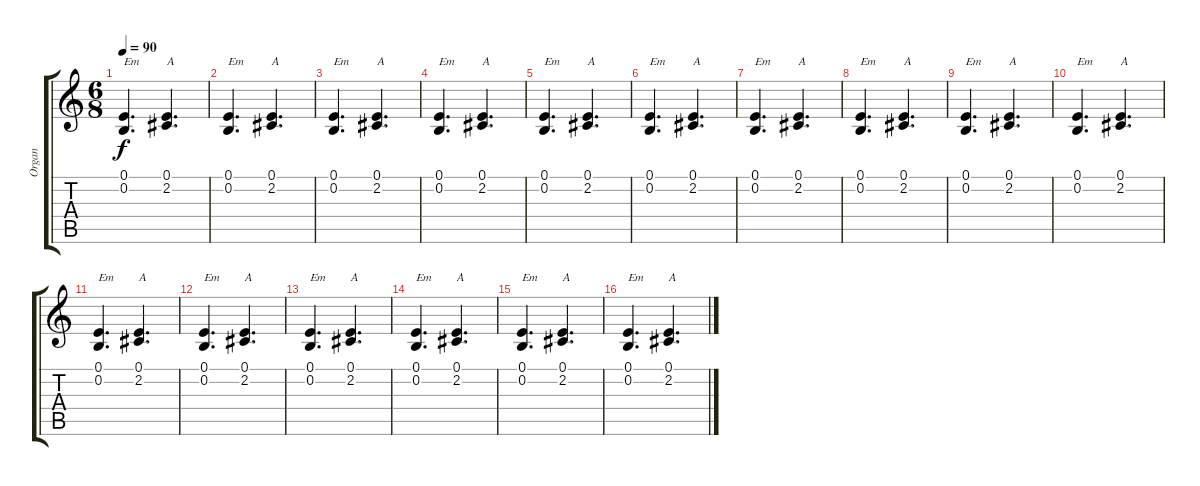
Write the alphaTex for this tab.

\track ("Organ" "Organ") {instrument percussiveorgan}
\staff {score tabs}
\tuning (E4 B3 G3 D3 A2 E2) {hide}
\ts (6 8)
\tempo 90
\clef g2
\ks c
(0.1 0.2).4{d txt "Em" dy f} (0.1 2.2).4{d txt "A"} |
(0.1 0.2).4{d txt "Em"} (0.1 2.2).4{d txt "A"} |
(0.1 0.2).4{d txt "Em"} (0.1 2.2).4{d txt "A"} |
(0.1 0.2).4{d txt "Em"} (0.1 2.2).4{d txt "A"} |
(0.1 0.2).4{d txt "Em"} (0.1 2.2).4{d txt "A"} |
(0.1 0.2).4{d txt "Em"} (0.1 2.2).4{d txt "A"} |
(0.1 0.2).4{d txt "Em"} (0.1 2.2).4{d txt "A"} |
(0.1 0.2).4{d txt "Em"} (0.1 2.2).4{d txt "A"} |
(0.1 0.2).4{d txt "Em"} (0.1 2.2).4{d txt "A"} |
(0.1 0.2).4{d txt "Em"} (0.1 2.2).4{d txt "A"} |
(0.1 0.2).4{d txt "Em"} (0.1 2.2).4{d txt "A"} |
(0.1 0.2).4{d txt "Em"} (0.1 2.2).4{d txt "A"} |
(0.1 0.2).4{d txt "Em"} (0.1 2.2).4{d txt "A"} |
(0.1 0.2).4{d txt "Em"} (0.1 2.2).4{d txt "A"} |
(0.1 0.2).4{d txt "Em"} (0.1 2.2).4{d txt "A"} |
(0.1 0.2).4{d txt "Em"} (0.1 2.2).4{d txt "A"}
